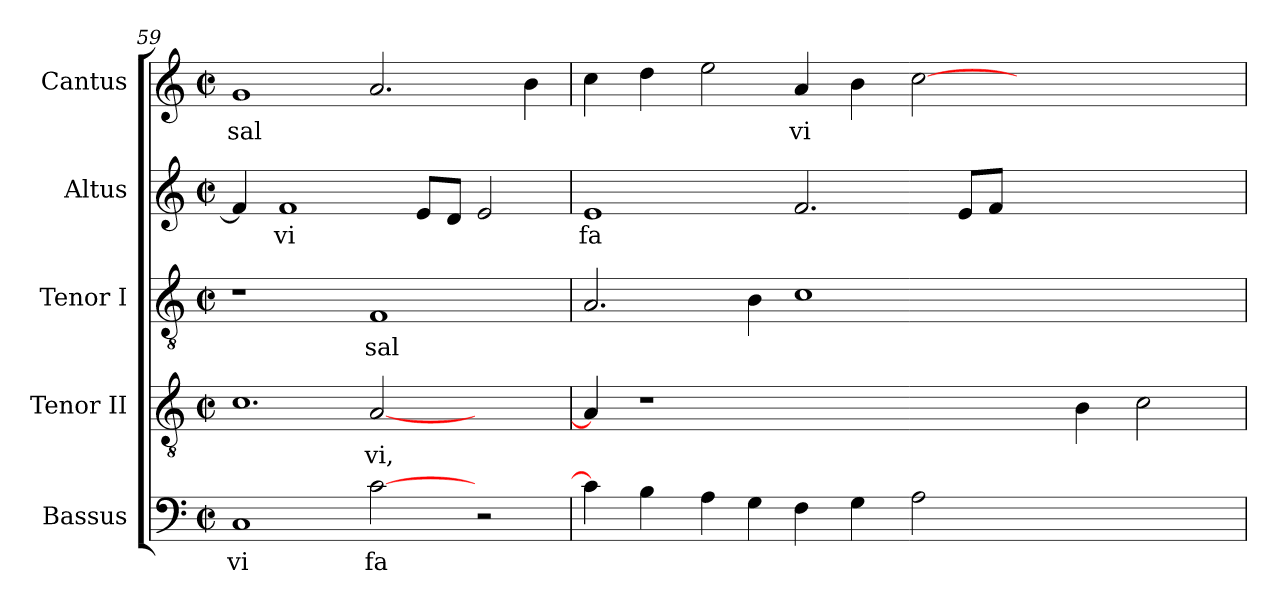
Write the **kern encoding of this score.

**kern	**text	**kern	**text	**kern	**text	**kern	**text	**kern	**text
*part5	*part5	*part4	*part4	*part3	*part3	*part2	*part2	*part1	*part1
*staff5	*staff5	*staff4	*staff4	*staff3	*staff3	*staff2	*staff2	*staff1	*staff1
*I"Bassus	*	*I"Tenor II	*	*I"Tenor I	*	*I"Altus	*	*I"Cantus	*
*clefF4	*	*clefGv2	*	*clefGv2	*	*clefG2	*	*clefG2	*
*M2/2	*	*M2/2	*	*M2/2	*	*M2/2	*	*M2/2	*
*met(c|)	*	*met(c|)	*	*met(c|)	*	*met(c|)	*	*met(c|)	*
=59	=59	=59	=59	=59	=59	=59	=59	=59	=59
!	!LO:LY:b:cj	!LO:N:vis=1.	!	!	!	!	!	!	!LO:LY:b:cj
1C	vi	1c	.	1r	.	4f/]	.	1g	sal
!	!	!	!	!	!	!	!LO:LY:b:cj	!	!
.	.	.	.	.	.	1f	vi	.	.
!	!LO:LY:b:cj	!	!LO:LY:b:cj	!	!LO:LY:b:cj	!	!	!	!
[>2c\	fa	[>2A/	vi,	1F	sal	.	.	2.a/	.
.	.	.	.	.	.	8e/L	.	.	.
.	.	.	.	.	.	8d/J	.	.	.
2r	.	2ryy	.	.	.	2e/	.	.	.
.	.	.	.	.	.	.	.	4b\	.
!!LO:LB:g=z
=60	=60	=60	=60	=60	=60	=60	=60	=60	=60
!	!	!	!	!	!	!	!LO:LY:b:cj	!	!
*	*	*	*	*^	*	*	*	*^	*
4c\]	.	4A/]	.	2.A/	4ryy	.	1e	fa	4cc\	32ryy	.
.	.	.	.	.	.	.	.	.	.	1ryy	.
!	!	!LO:N:vis=1	!	!	!	!	!	!	!	!	!
4B\	.	0r	.	.	16.ryy	.	.	.	4dd\	.	.
.	.	.	.	.	1ryy	.	.	.	.	.	.
4A\	.	.	.	.	.	.	.	.	2ee\	.	.
4G\	.	.	.	4B\	.	.	.	.	.	.	.
!	!	!	!	!	!	!	!	!	!	!	!LO:LY:b:cj
4F\	.	.	.	1c	.	.	2.f/	.	4a/	.	vi
.	.	.	.	.	.	.	.	.	.	1ryy	.
4G\	.	.	.	.	.	.	.	.	4b\	.	.
.	.	.	.	.	1ryy	.	.	.	.	.	.
2A\	.	.	.	.	.	.	.	.	[>2cc\	.	.
.	.	.	.	.	.	.	8e/L	.	.	.	.
.	.	.	.	.	.	.	8f/J	.	.	.	.
1ryy	.	.	.	1ryy	.	.	1ryy	.	1ryy	.	.
.	.	.	.	.	.	.	.	.	.	2ryy	.
.	.	4B\	.	.	.	.	.	.	.	.	.
.	.	.	.	.	2ryy	.	.	.	.	.	.
.	.	2c\	.	.	.	.	.	.	.	.	.
.	.	.	.	.	.	.	.	.	.	4...ryy	.
.	.	.	.	.	8ryy	.	.	.	.	.	.
.	.	.	.	.	32ryy	.	.	.	.	.	.
*	*	*	*	*v	*v	*	*	*	*v	*v	*
=	=	=	=	=	=	=	=	=	=
*-	*-	*-	*-	*-	*-	*-	*-	*-	*-
